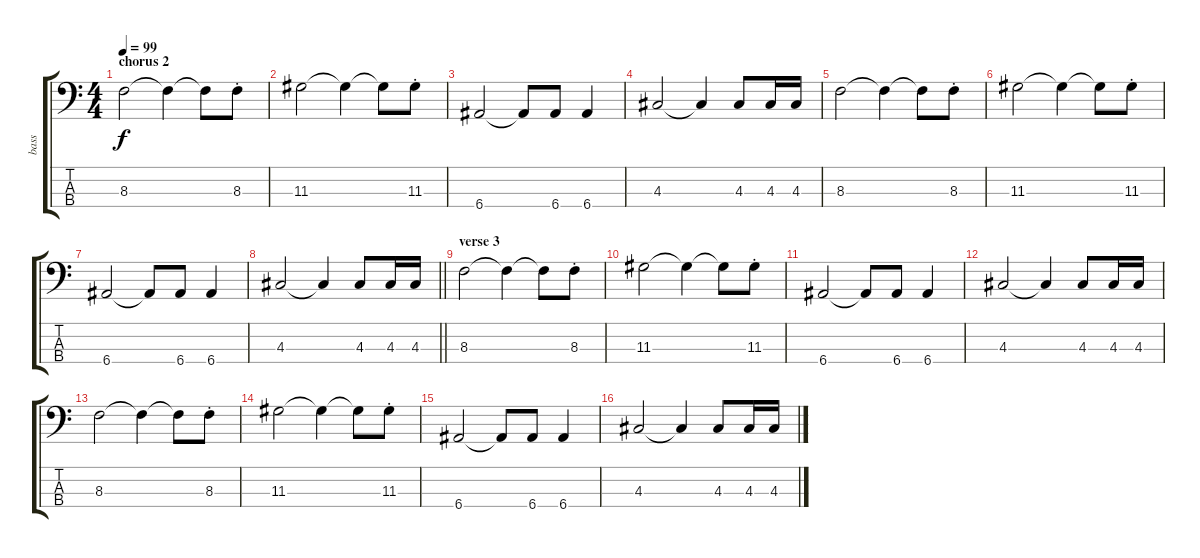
\track ("bass" "bass") {instrument electricbassfinger}
\staff {score tabs}
\tuning (G2 D2 A1 E1) {hide}
\ts (4 4)
\section ("" "chorus 2")
\tempo 99
\clef f4
\ks c
8.3.2{dy f} 8.3{t}.4 8.3{t}.8 8.3{st}.8 |
11.3.2 11.3{t}.4 11.3{t}.8 11.3{st}.8 |
6.4.2 6.4{t}.8 6.4.8 6.4.4 |
4.3.2 4.3{t}.4 4.3.8 4.3.16 4.3.16 |
8.3.2 8.3{t}.4 8.3{t}.8 8.3{st}.8 |
11.3.2 11.3{t}.4 11.3{t}.8 11.3{st}.8 |
6.4.2 6.4{t}.8 6.4.8 6.4.4 |
\barLineRight lightlight
4.3.2 4.3{t}.4 4.3.8 4.3.16 4.3.16 |
\section ("" "verse 3")
8.3.2 8.3{t}.4 8.3{t}.8 8.3{st}.8 |
11.3.2 11.3{t}.4 11.3{t}.8 11.3{st}.8 |
6.4.2 6.4{t}.8 6.4.8 6.4.4 |
4.3.2 4.3{t}.4 4.3.8 4.3.16 4.3.16 |
8.3.2 8.3{t}.4 8.3{t}.8 8.3{st}.8 |
11.3.2 11.3{t}.4 11.3{t}.8 11.3{st}.8 |
6.4.2 6.4{t}.8 6.4.8 6.4.4 |
4.3.2 4.3{t}.4 4.3.8 4.3.16 4.3.16
